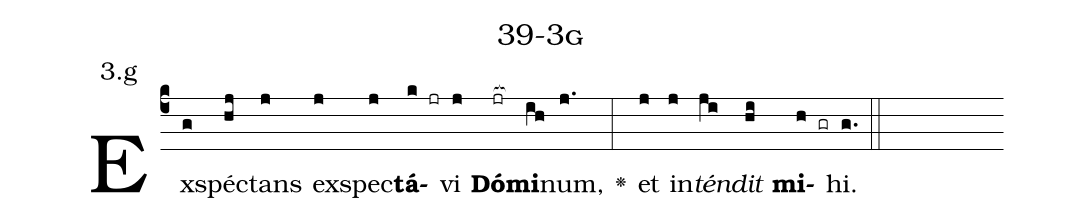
name: 39-3g;
annotation: 3.g;
%%
(c4)Ex(g)spéc(hj)tans(j) ex(j)spec(j)<b>tá</b>(k jr)vi(j) <b>Dó</b>(jr[ocb:1{])<b>mi</b>(ih[ocb:0}])num,(j.) <v>\greheightstar</v>(:) et(j) in(j)<i>tén</i>(ji)<i>dit</i>(hi) <b>mi</b>(h gr)hi.(g.) (::)


%E(j) u(j) o(ji) u(hi) a(h) e.(g.) (::)
